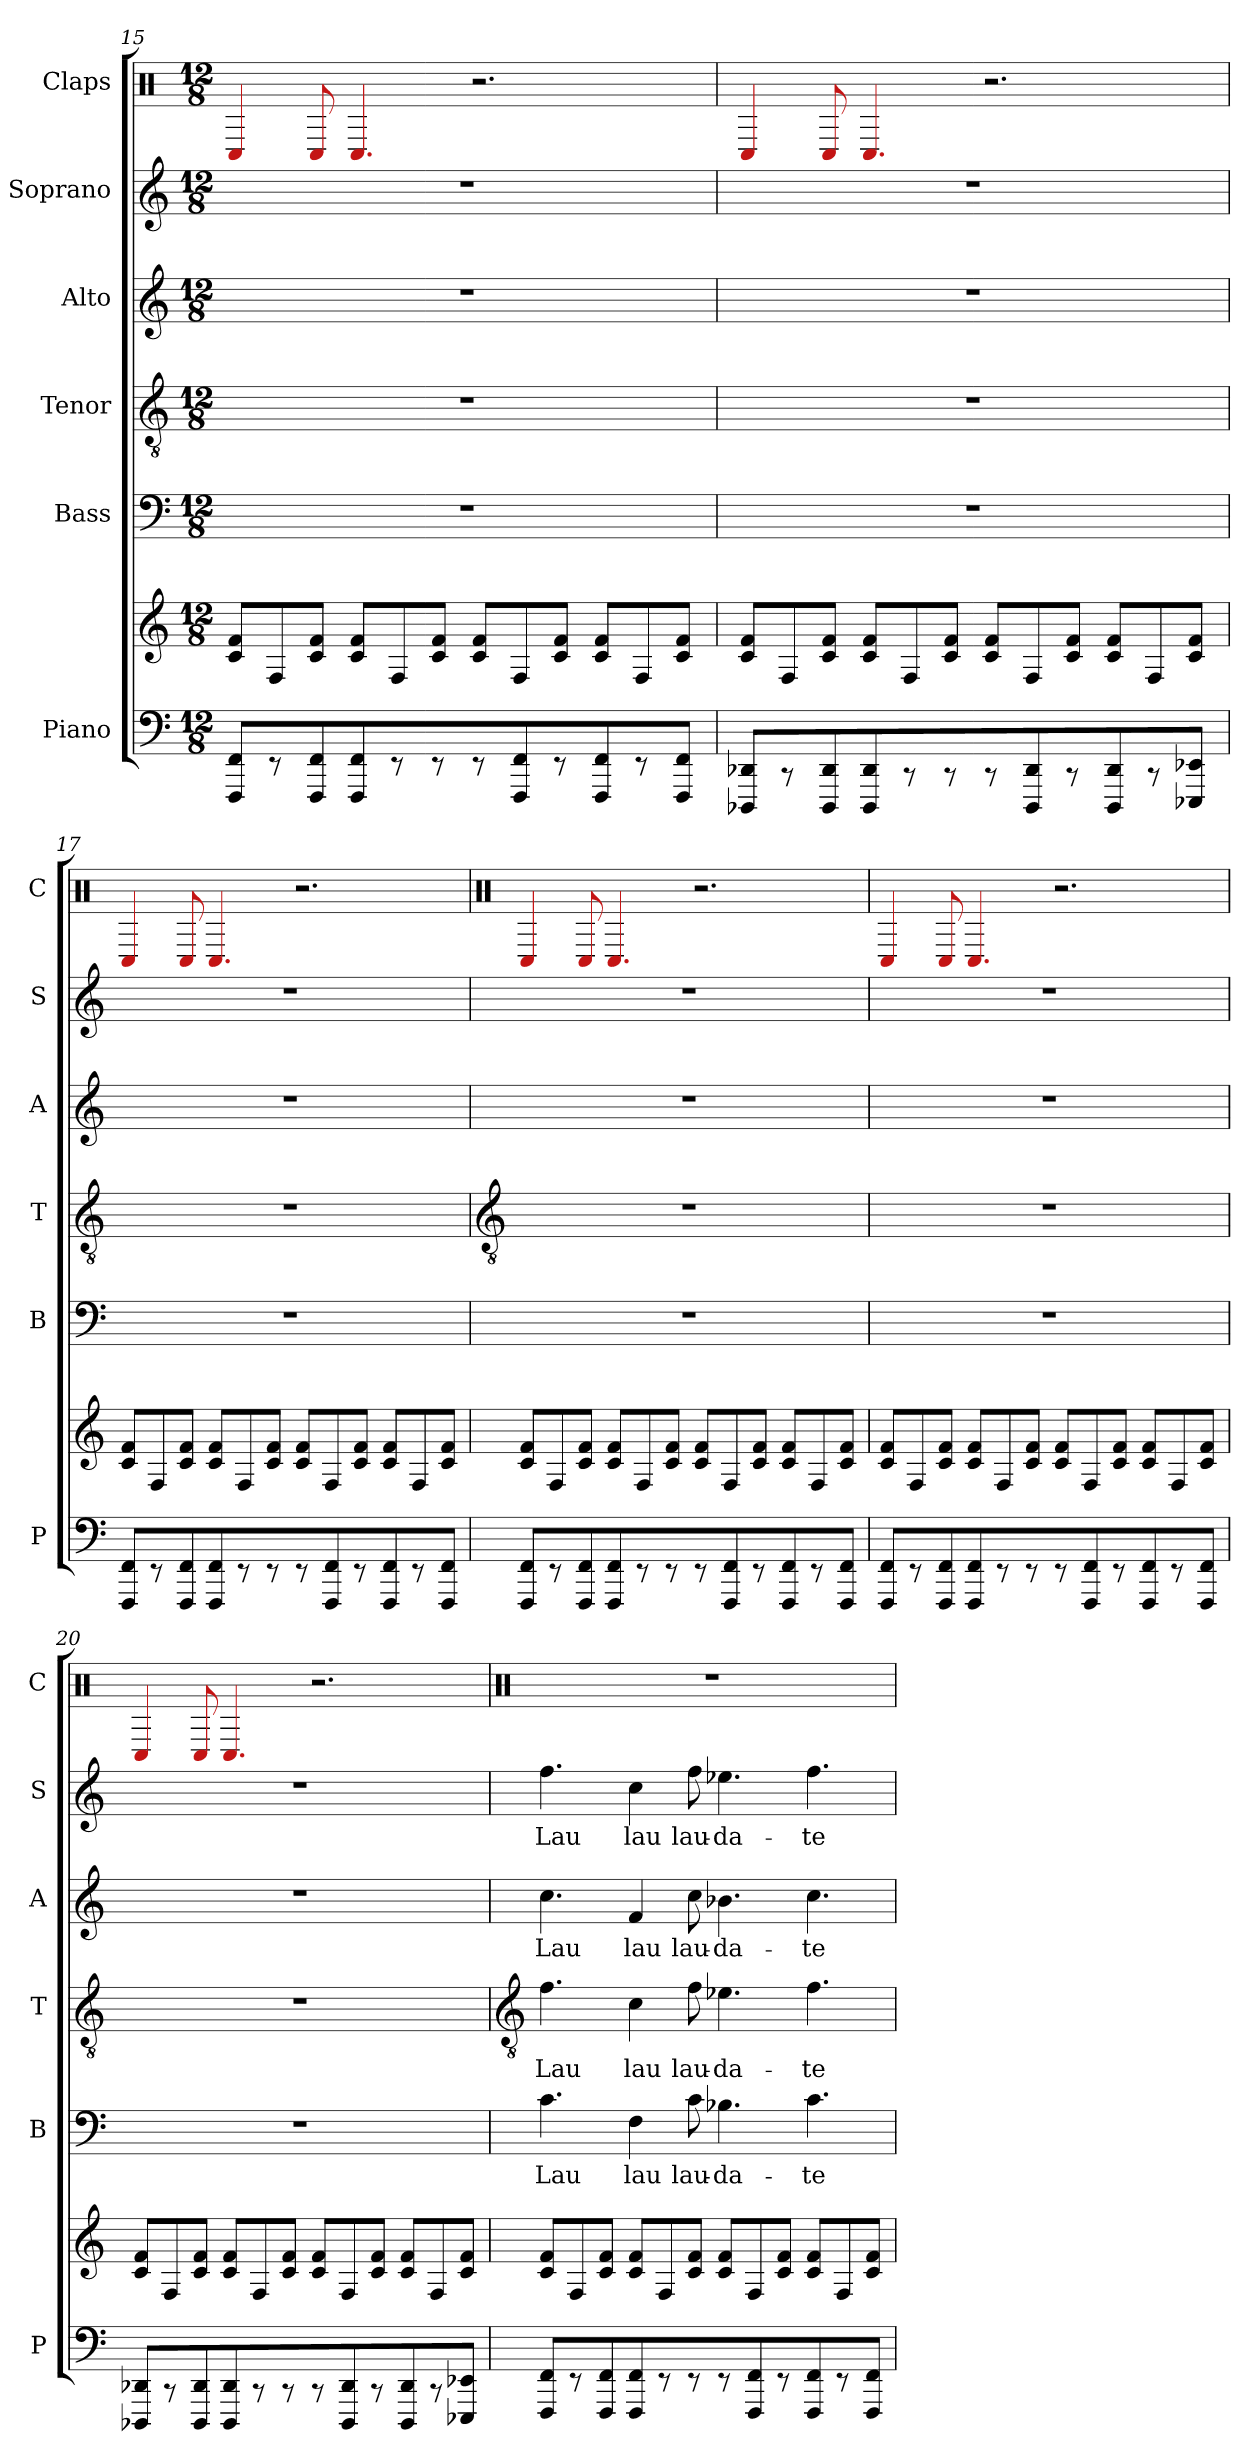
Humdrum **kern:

**kern	**kern	**kern	**text	**kern	**text	**kern	**text	**kern	**text	**kern
*part6	*part6	*part5	*part5	*part4	*part4	*part3	*part3	*part2	*part2	*part1
*staff7	*staff6	*staff5	*staff5	*staff4	*staff4	*staff3	*staff3	*staff2	*staff2	*staff1
*I"Piano	*	*I"Bass	*	*I"Tenor	*	*I"Alto	*	*I"Soprano	*	*I"Claps
*I'P	*	*I'B	*	*I'T	*	*I'A	*	*I'S	*	*I'C
!!LO:LB:g=z
*clefF4	*clefG2	*clefF4	*	*clefGv2	*	*clefG2	*	*clefG2	*	*clefX
*	*	*	*	*	*	*	*	*	*	*ITrd14c24
*k[]	*k[]	*k[]	*	*k[]	*	*k[]	*	*k[]	*	*k[]
*C:	*C:	*C:	*	*C:	*	*C:	*	*C:	*	*C:
*M12/8	*M12/8	*M12/8	*	*M12/8	*	*M12/8	*	*M12/8	*	*M12/8
=15	=15	=15	=15	=15	=15	=15	=15	=15	=15	=15
!	!	!LO:N:vis=1	!	!LO:N:vis=1	!	!LO:N:vis=1	!	!LO:N:vis=1	!	!
8FFF 8FF	8c 8fL	1.r	.	1.r	.	1.r	.	1.r	.	4C
8r	8F	.	.	.	.	.	.	.	.	.
8FFF 8FF	8c 8fJ	.	.	.	.	.	.	.	.	8C
8FFF 8FF	8c 8fL	.	.	.	.	.	.	.	.	4.C
8r	8F	.	.	.	.	.	.	.	.	.
8r	8c 8fJ	.	.	.	.	.	.	.	.	.
8r	8c 8fL	.	.	.	.	.	.	.	.	2.r
8FFF 8FF	8F	.	.	.	.	.	.	.	.	.
8r	8c 8fJ	.	.	.	.	.	.	.	.	.
8FFF 8FF	8c 8fL	.	.	.	.	.	.	.	.	.
8r	8F	.	.	.	.	.	.	.	.	.
8FFF 8FFJ	8c 8fJ	.	.	.	.	.	.	.	.	.
=16	=16	=16	=16	=16	=16	=16	=16	=16	=16	=16
!	!	!LO:N:vis=1	!	!LO:N:vis=1	!	!LO:N:vis=1	!	!LO:N:vis=1	!	!
8DDD-X 8DD-X	8c 8fL	1.r	.	1.r	.	1.r	.	1.r	.	4C
8r	8F	.	.	.	.	.	.	.	.	.
8DDD- 8DD-	8c 8fJ	.	.	.	.	.	.	.	.	8C
8DDD- 8DD-	8c 8fL	.	.	.	.	.	.	.	.	4.C
8r	8F	.	.	.	.	.	.	.	.	.
8r	8c 8fJ	.	.	.	.	.	.	.	.	.
8r	8c 8fL	.	.	.	.	.	.	.	.	2.r
8DDD- 8DD-	8F	.	.	.	.	.	.	.	.	.
8r	8c 8fJ	.	.	.	.	.	.	.	.	.
8DDD- 8DD-	8c 8fL	.	.	.	.	.	.	.	.	.
8r	8F	.	.	.	.	.	.	.	.	.
8EEE-X 8EE-XJ	8c 8fJ	.	.	.	.	.	.	.	.	.
=17	=17	=17	=17	=17	=17	=17	=17	=17	=17	=17
!	!	!LO:N:vis=1	!	!LO:N:vis=1	!	!LO:N:vis=1	!	!LO:N:vis=1	!	!
8FFF 8FF	8c 8fL	1.r	.	1.r	.	1.r	.	1.r	.	4C
8r	8F	.	.	.	.	.	.	.	.	.
8FFF 8FF	8c 8fJ	.	.	.	.	.	.	.	.	8C
8FFF 8FF	8c 8fL	.	.	.	.	.	.	.	.	4.C
8r	8F	.	.	.	.	.	.	.	.	.
8r	8c 8fJ	.	.	.	.	.	.	.	.	.
8r	8c 8fL	.	.	.	.	.	.	.	.	2.r
8FFF 8FF	8F	.	.	.	.	.	.	.	.	.
8r	8c 8fJ	.	.	.	.	.	.	.	.	.
8FFF 8FF	8c 8fL	.	.	.	.	.	.	.	.	.
8r	8F	.	.	.	.	.	.	.	.	.
8FFF 8FFJ	8c 8fJ	.	.	.	.	.	.	.	.	.
!!LO:LB:g=z
=18	=18	=18	=18	=18	=18	=18	=18	=18	=18	=18
*	*	*	*	*clefGv2	*	*	*	*	*	*clefX
!	!	!LO:N:vis=1	!	!LO:N:vis=1	!	!LO:N:vis=1	!	!LO:N:vis=1	!	!
8FFF 8FF	8c 8fL	1.r	.	1.r	.	1.r	.	1.r	.	4C
8r	8F	.	.	.	.	.	.	.	.	.
8FFF 8FF	8c 8fJ	.	.	.	.	.	.	.	.	8C
8FFF 8FF	8c 8fL	.	.	.	.	.	.	.	.	4.C
8r	8F	.	.	.	.	.	.	.	.	.
8r	8c 8fJ	.	.	.	.	.	.	.	.	.
8r	8c 8fL	.	.	.	.	.	.	.	.	2.r
8FFF 8FF	8F	.	.	.	.	.	.	.	.	.
8r	8c 8fJ	.	.	.	.	.	.	.	.	.
8FFF 8FF	8c 8fL	.	.	.	.	.	.	.	.	.
8r	8F	.	.	.	.	.	.	.	.	.
8FFF 8FFJ	8c 8fJ	.	.	.	.	.	.	.	.	.
=19	=19	=19	=19	=19	=19	=19	=19	=19	=19	=19
!	!	!LO:N:vis=1	!	!LO:N:vis=1	!	!LO:N:vis=1	!	!LO:N:vis=1	!	!
8FFF 8FF	8c 8fL	1.r	.	1.r	.	1.r	.	1.r	.	4C
8r	8F	.	.	.	.	.	.	.	.	.
8FFF 8FF	8c 8fJ	.	.	.	.	.	.	.	.	8C
8FFF 8FF	8c 8fL	.	.	.	.	.	.	.	.	4.C
8r	8F	.	.	.	.	.	.	.	.	.
8r	8c 8fJ	.	.	.	.	.	.	.	.	.
8r	8c 8fL	.	.	.	.	.	.	.	.	2.r
8FFF 8FF	8F	.	.	.	.	.	.	.	.	.
8r	8c 8fJ	.	.	.	.	.	.	.	.	.
8FFF 8FF	8c 8fL	.	.	.	.	.	.	.	.	.
8r	8F	.	.	.	.	.	.	.	.	.
8FFF 8FFJ	8c 8fJ	.	.	.	.	.	.	.	.	.
=20	=20	=20	=20	=20	=20	=20	=20	=20	=20	=20
!	!	!LO:N:vis=1	!	!LO:N:vis=1	!	!LO:N:vis=1	!	!LO:N:vis=1	!	!
8DDD-X 8DD-X	8c 8fL	1.r	.	1.r	.	1.r	.	1.r	.	4C
8r	8F	.	.	.	.	.	.	.	.	.
8DDD- 8DD-	8c 8fJ	.	.	.	.	.	.	.	.	8C
8DDD- 8DD-	8c 8fL	.	.	.	.	.	.	.	.	4.C
8r	8F	.	.	.	.	.	.	.	.	.
8r	8c 8fJ	.	.	.	.	.	.	.	.	.
8r	8c 8fL	.	.	.	.	.	.	.	.	2.r
8DDD- 8DD-	8F	.	.	.	.	.	.	.	.	.
8r	8c 8fJ	.	.	.	.	.	.	.	.	.
8DDD- 8DD-	8c 8fL	.	.	.	.	.	.	.	.	.
8r	8F	.	.	.	.	.	.	.	.	.
8EEE-X 8EE-XJ	8c 8fJ	.	.	.	.	.	.	.	.	.
!!LO:LB:g=z
=21	=21	=21	=21	=21	=21	=21	=21	=21	=21	=21
*	*	*	*	*clefGv2	*	*	*	*	*	*clefX
!	!	!	!LO:LY:b	!	!LO:LY:b	!	!LO:LY:b	!	!LO:LY:b	!LO:N:vis=1
8FFF 8FF	8c 8fL	4.c	Lau	4.f	Lau	4.cc	Lau	4.ff	Lau	1.r
8r	8F	.	.	.	.	.	.	.	.	.
8FFF 8FF	8c 8fJ	.	.	.	.	.	.	.	.	.
!	!	!	!LO:LY:b	!	!LO:LY:b	!	!LO:LY:b	!	!LO:LY:b	!
8FFF 8FF	8c 8fL	4F	lau	4c	lau	4f	lau	4cc	lau	.
8r	8F	.	.	.	.	.	.	.	.	.
!	!	!	!LO:LY:b	!	!LO:LY:b	!	!LO:LY:b	!	!LO:LY:b	!
8r	8c 8fJ	8c	lau-	8f	lau-	8cc	lau-	8ff	lau-	.
!	!	!	!LO:LY:b	!	!LO:LY:b	!	!LO:LY:b	!	!LO:LY:b	!
8r	8c 8fL	4.B-X	-da-	4.e-X	-da-	4.b-X	-da-	4.ee-X	-da-	.
8FFF 8FF	8F	.	.	.	.	.	.	.	.	.
8r	8c 8fJ	.	.	.	.	.	.	.	.	.
!	!	!	!LO:LY:b	!	!LO:LY:b	!	!LO:LY:b	!	!LO:LY:b	!
8FFF 8FF	8c 8fL	4.c	-te	4.f	-te	4.cc	-te	4.ff	-te	.
8r	8F	.	.	.	.	.	.	.	.	.
8FFF 8FFJ	8c 8fJ	.	.	.	.	.	.	.	.	.
=	=	=	=	=	=	=	=	=	=	=
*-	*-	*-	*-	*-	*-	*-	*-	*-	*-	*-
